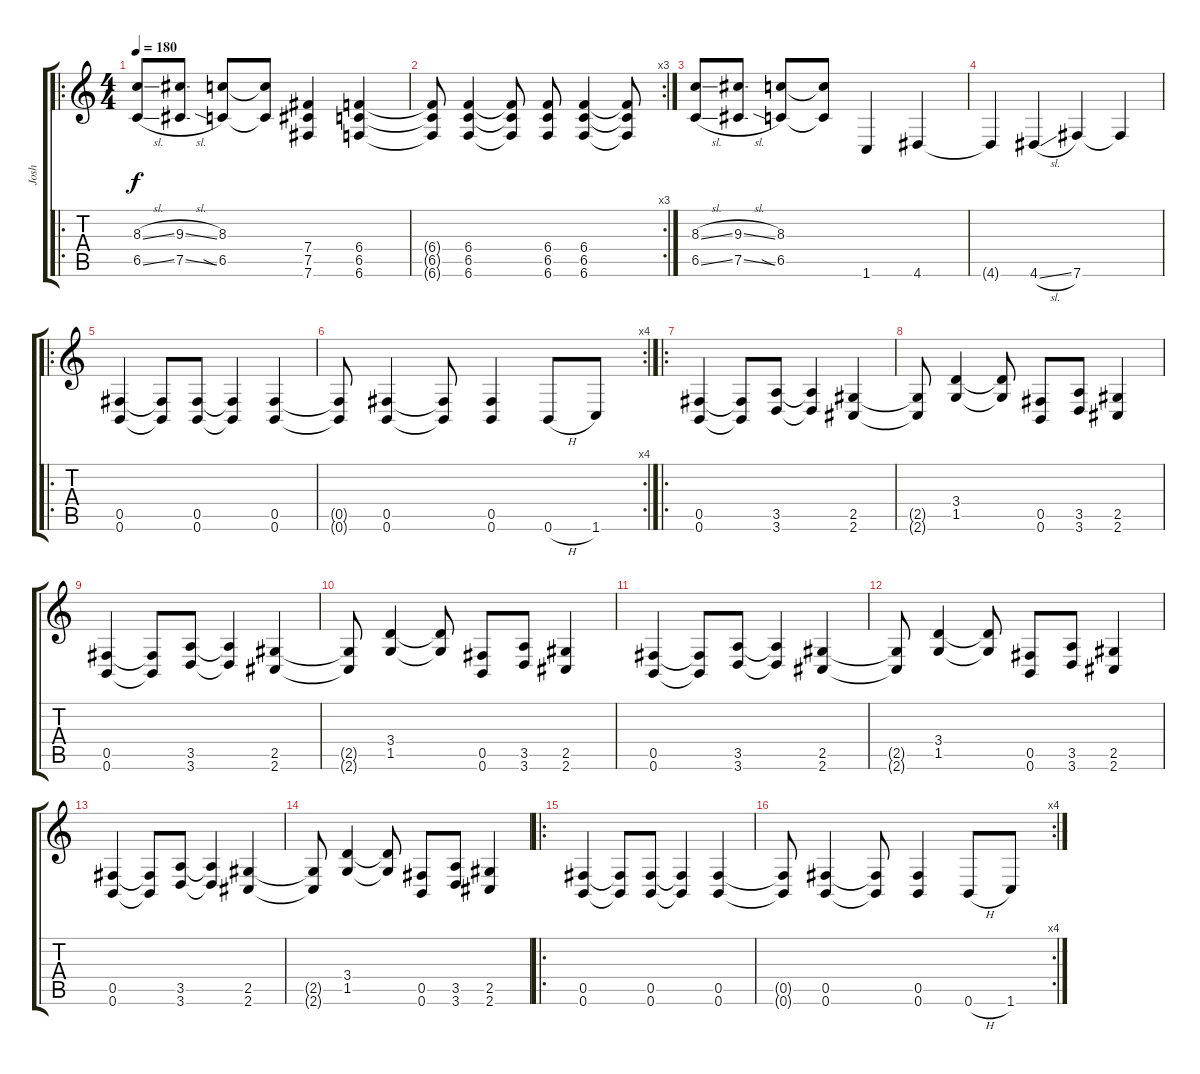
\track ("Josh" "Josh") {instrument distortionguitar}
\staff {score tabs}
\tuning (Db4 Ab3 E3 B2 Gb2 B1) {hide}
\ro
\ts (4 4)
\tempo 180
\clef g2
\ks c
(8.3{sl} 6.5{sl}).8{dy f} (9.3{sl} 7.5{sl}).8 (8.3 6.5{sia}).8 (8.3{t} 6.5{t}).8 (7.4 7.5 7.6).4 (6.4 6.5 6.6).4 |
\rc 3
(6.4{t} 6.5{t} 6.6{t}).8 (6.4 6.5 6.6).4 (6.4{t} 6.5{t} 6.6{t}).8 (6.4 6.5 6.6).8 (6.4 6.5 6.6).4 (6.4{t} 6.5{t} 6.6{t}).8 |
(8.3{sl} 6.5{sl}).8 (9.3{sl} 7.5{sl}).8 (8.3 6.5{sia}).8 (8.3{t} 6.5{t}).8 1.6.4 4.6.4 |
4.6{t}.4 4.6{sl}.4 7.6.4 7.6{t}.4 |
\ro
(0.5 0.6).4 (0.5{t} 0.6{t}).8 (0.5 0.6).8 (0.5{t} 0.6{t}).4 (0.5 0.6).4 |
\rc 4
(0.5{t} 0.6{t}).8 (0.5 0.6).4 (0.5{t} 0.6{t}).8 (0.5 0.6).4 0.6{h}.8 1.6.8 |
\ro
(0.5 0.6).4 (0.5{t} 0.6{t}).8 (3.5 3.6).8 (3.5{t} 3.6{t}).4 (2.5 2.6).4 |
(2.5{t} 2.6{t}).8 (3.4 1.5).4 (3.4{t} 1.5{t}).8 (0.5 0.6).8 (3.5 3.6).8 (2.5 2.6).4 |
(0.5 0.6).4 (0.5{t} 0.6{t}).8 (3.5 3.6).8 (3.5{t} 3.6{t}).4 (2.5 2.6).4 |
(2.5{t} 2.6{t}).8 (3.4 1.5).4 (3.4{t} 1.5{t}).8 (0.5 0.6).8 (3.5 3.6).8 (2.5 2.6).4 |
(0.5 0.6).4 (0.5{t} 0.6{t}).8 (3.5 3.6).8 (3.5{t} 3.6{t}).4 (2.5 2.6).4 |
(2.5{t} 2.6{t}).8 (3.4 1.5).4 (3.4{t} 1.5{t}).8 (0.5 0.6).8 (3.5 3.6).8 (2.5 2.6).4 |
(0.5 0.6).4 (0.5{t} 0.6{t}).8 (3.5 3.6).8 (3.5{t} 3.6{t}).4 (2.5 2.6).4 |
(2.5{t} 2.6{t}).8 (3.4 1.5).4 (3.4{t} 1.5{t}).8 (0.5 0.6).8 (3.5 3.6).8 (2.5 2.6).4 |
\ro
(0.5 0.6).4 (0.5{t} 0.6{t}).8 (0.5 0.6).8 (0.5{t} 0.6{t}).4 (0.5 0.6).4 |
\rc 4
(0.5{t} 0.6{t}).8 (0.5 0.6).4 (0.5{t} 0.6{t}).8 (0.5 0.6).4 0.6{h}.8 1.6.8
